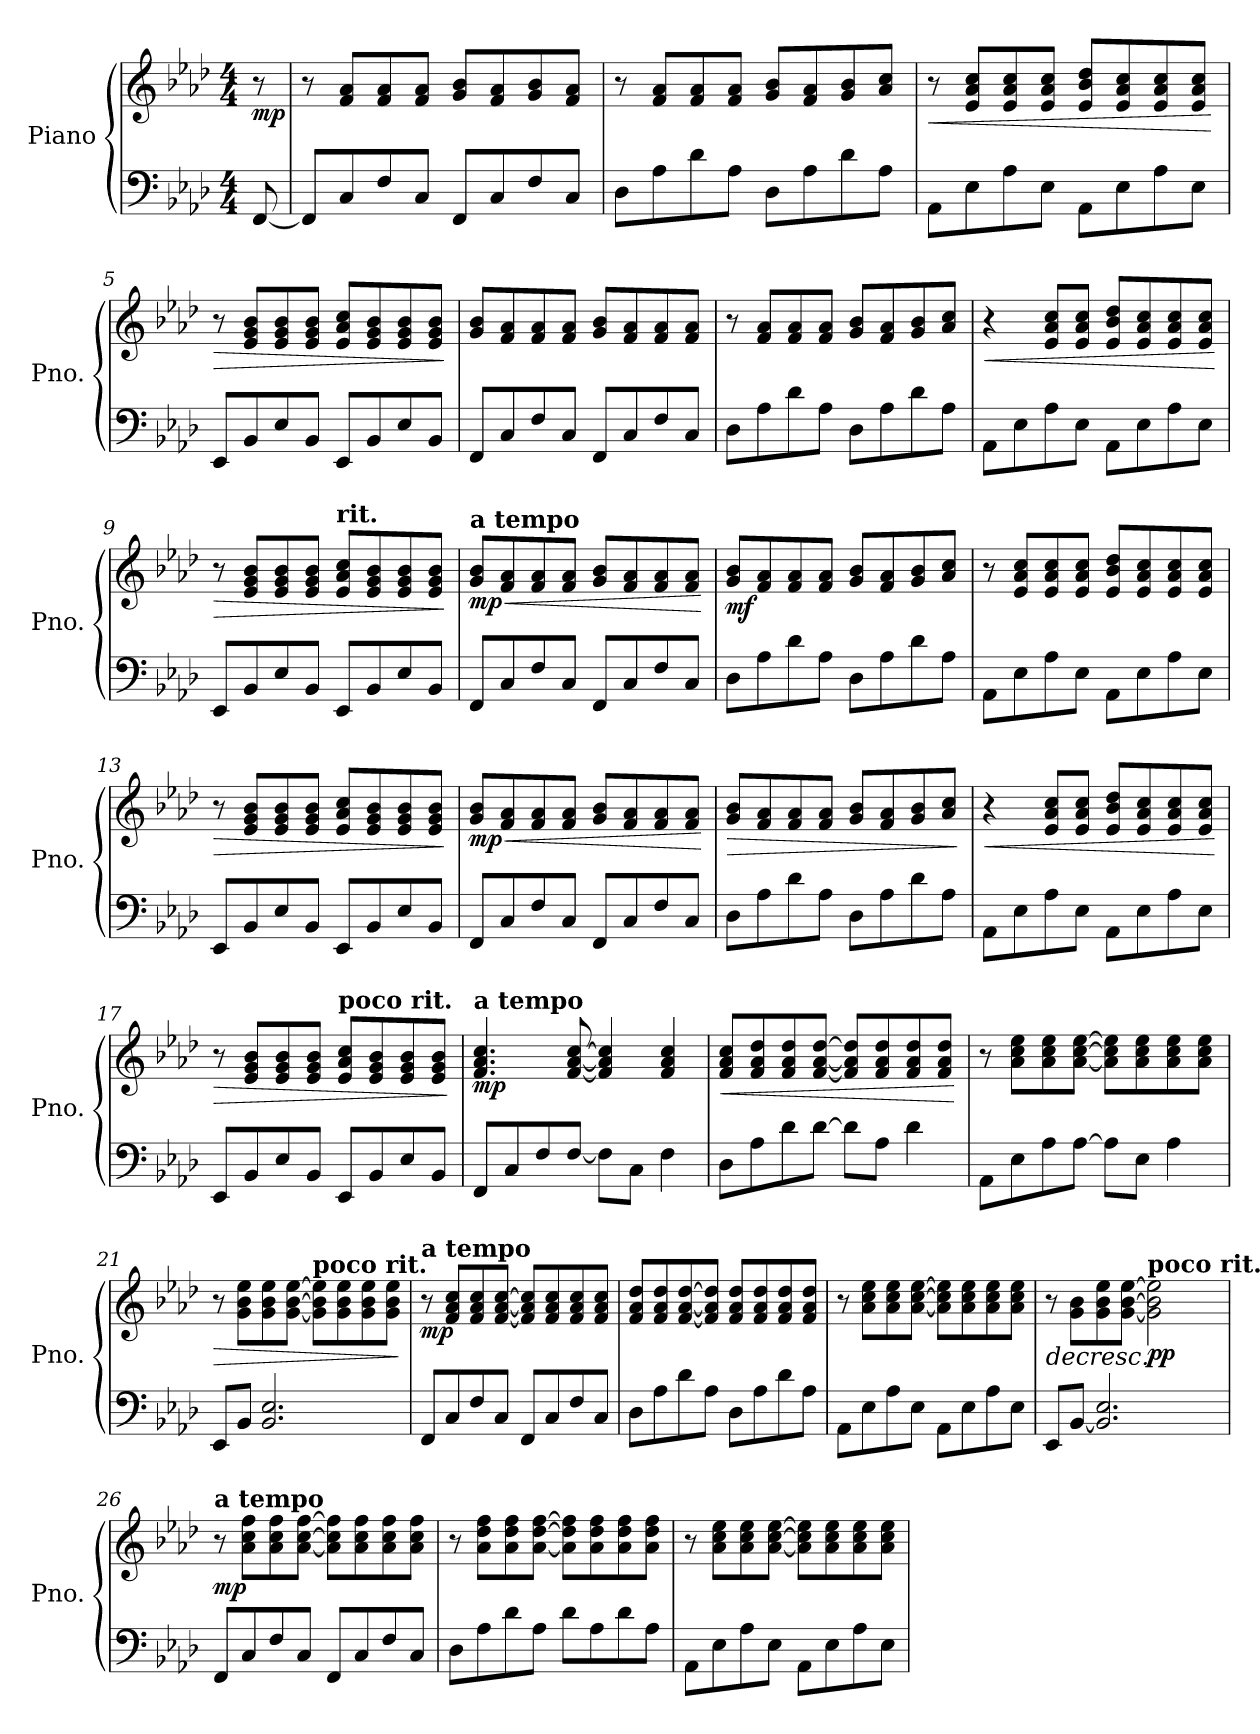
**kern	**kern	**dynam
*part1	*part1	*part1
*staff2	*staff1	*staff1/2
*I"Piano	*	*
*I'Pno.	*	*
*clefF4	*clefG2	*
*k[b-e-a-d-]	*k[b-e-a-d-]	*
*M4/4	*M4/4	*
*MM104	*MM104	*
=1	=1	=1
!	!	!LO:DY:b
[8FF/	8r	mp
=2	=2	=2
8FF/L]	8r	.
8C/	8f/ 8a-/L	.
8F/	8f/ 8a-/	.
8C/J	8f/ 8a-/J	.
8FF/L	8g/ 8b-/L	.
8C/	8f/ 8a-/	.
8F/	8g/ 8b-/	.
8C/J	8f/ 8a-/J	.
=3	=3	=3
8D-\L	8r	.
8A-\	8f/ 8a-/L	.
8d-\	8f/ 8a-/	.
8A-\J	8f/ 8a-/J	.
8D-\L	8g/ 8b-/L	.
8A-\	8f/ 8a-/	.
8d-\	8g/ 8b-/	.
8A-\J	8a-/ 8cc/J	.
=4	=4	=4
!	!	!LO:HP:b
8AA-\L	8r	<
8E-\	8e-/ 8a-/ 8cc/L	.
8A-\	8e-/ 8a-/ 8cc/	.
8E-\J	8e-/ 8a-/ 8cc/J	.
8AA-\L	8e-/ 8b-/ 8dd-/L	.
8E-\	8e-/ 8a-/ 8cc/	.
8A-\	8e-/ 8a-/ 8cc/	.
8E-\J	8e-/ 8a-/ 8cc/J	.
.	.	[
!!LO:LB:g=z
=5	=5	=5
!	!	!LO:HP:b
8EE-/L	8r	>
8BB-/	8e-/ 8g/ 8b-/L	.
8E-/	8e-/ 8g/ 8b-/	.
8BB-/J	8e-/ 8g/ 8b-/J	.
8EE-/L	8e-/ 8a-/ 8cc/L	.
8BB-/	8e-/ 8g/ 8b-/	.
8E-/	8e-/ 8g/ 8b-/	.
8BB-/J	8e-/ 8g/ 8b-/J	.
.	.	]
=6	=6	=6
8FF/L	8g/ 8b-/L	.
8C/	8f/ 8a-/	.
8F/	8f/ 8a-/	.
8C/J	8f/ 8a-/J	.
8FF/L	8g/ 8b-/L	.
8C/	8f/ 8a-/	.
8F/	8f/ 8a-/	.
8C/J	8f/ 8a-/J	.
=7	=7	=7
8D-\L	8r	.
8A-\	8f/ 8a-/L	.
8d-\	8f/ 8a-/	.
8A-\J	8f/ 8a-/J	.
8D-\L	8g/ 8b-/L	.
8A-\	8f/ 8a-/	.
8d-\	8g/ 8b-/	.
8A-\J	8a-/ 8cc/J	.
!!LO:LB:g=z
=8	=8	=8
!	!	!LO:HP:b
8AA-\L	4r	<
8E-\	.	.
8A-\	8e-/ 8a-/ 8cc/L	.
8E-\J	8e-/ 8a-/ 8cc/J	.
8AA-\L	8e-/ 8b-/ 8dd-/L	.
8E-\	8e-/ 8a-/ 8cc/	.
8A-\	8e-/ 8a-/ 8cc/	.
8E-\J	8e-/ 8a-/ 8cc/J	.
.	.	[
=9	=9	=9
!	!	!LO:HP:b
8EE-/L	8r	>
8BB-/	8e-/ 8g/ 8b-/L	.
8E-/	8e-/ 8g/ 8b-/	.
8BB-/J	8e-/ 8g/ 8b-/J	.
!	!LO:TX:a:B:t=rit.	!
8EE-/L	8e-/ 8a-/ 8cc/L	.
8BB-/	8e-/ 8g/ 8b-/	.
8E-/	8e-/ 8g/ 8b-/	.
8BB-/J	8e-/ 8g/ 8b-/J	.
.	.	]
=10	=10	=10
!	!LO:TX:a:B:t=a tempo	!
!	!	!LO:HP:b
!	!	!LO:DY:n=1:b
8FF/L	8g/ 8b-/L	< mp
8C/	8f/ 8a-/	.
8F/	8f/ 8a-/	.
8C/J	8f/ 8a-/J	.
8FF/L	8g/ 8b-/L	.
8C/	8f/ 8a-/	.
8F/	8f/ 8a-/	.
8C/J	8f/ 8a-/J	.
.	.	[
!!LO:LB:g=z
=11	=11	=11
!	!	!LO:DY:b
8D-\L	8g/ 8b-/L	mf
8A-\	8f/ 8a-/	.
8d-\	8f/ 8a-/	.
8A-\J	8f/ 8a-/J	.
8D-\L	8g/ 8b-/L	.
8A-\	8f/ 8a-/	.
8d-\	8g/ 8b-/	.
8A-\J	8a-/ 8cc/J	.
=12	=12	=12
8AA-\L	8r	.
8E-\	8e-/ 8a-/ 8cc/L	.
8A-\	8e-/ 8a-/ 8cc/	.
8E-\J	8e-/ 8a-/ 8cc/J	.
8AA-\L	8e-/ 8b-/ 8dd-/L	.
8E-\	8e-/ 8a-/ 8cc/	.
8A-\	8e-/ 8a-/ 8cc/	.
8E-\J	8e-/ 8a-/ 8cc/J	.
=13	=13	=13
!	!	!LO:HP:b
8EE-/L	8r	>
8BB-/	8e-/ 8g/ 8b-/L	.
8E-/	8e-/ 8g/ 8b-/	.
8BB-/J	8e-/ 8g/ 8b-/J	.
8EE-/L	8e-/ 8a-/ 8cc/L	.
8BB-/	8e-/ 8g/ 8b-/	.
8E-/	8e-/ 8g/ 8b-/	.
8BB-/J	8e-/ 8g/ 8b-/J	.
.	.	]
!!LO:LB:g=z
=14	=14	=14
!	!	!LO:HP:b
!	!	!LO:DY:n=1:b
8FF/L	8g/ 8b-/L	< mp
8C/	8f/ 8a-/	.
8F/	8f/ 8a-/	.
8C/J	8f/ 8a-/J	.
8FF/L	8g/ 8b-/L	.
8C/	8f/ 8a-/	.
8F/	8f/ 8a-/	.
8C/J	8f/ 8a-/J	.
.	.	[
=15	=15	=15
!	!	!LO:HP:b
8D-\L	8g/ 8b-/L	>
8A-\	8f/ 8a-/	.
8d-\	8f/ 8a-/	.
8A-\J	8f/ 8a-/J	.
8D-\L	8g/ 8b-/L	.
8A-\	8f/ 8a-/	.
8d-\	8g/ 8b-/	.
8A-\J	8a-/ 8cc/J	.
.	.	]
=16	=16	=16
!	!	!LO:HP:b
8AA-\L	4r	<
8E-\	.	.
8A-\	8e-/ 8a-/ 8cc/L	.
8E-\J	8e-/ 8a-/ 8cc/J	.
8AA-\L	8e-/ 8b-/ 8dd-/L	.
8E-\	8e-/ 8a-/ 8cc/	.
8A-\	8e-/ 8a-/ 8cc/	.
8E-\J	8e-/ 8a-/ 8cc/J	.
.	.	[
!!LO:PB:g=z
=17	=17	=17
!	!	!LO:HP:b
8EE-/L	8r	>
8BB-/	8e-/ 8g/ 8b-/L	.
8E-/	8e-/ 8g/ 8b-/	.
8BB-/J	8e-/ 8g/ 8b-/J	.
!	!LO:TX:a:B:t=poco rit.	!
8EE-/L	8e-/ 8a-/ 8cc/L	.
8BB-/	8e-/ 8g/ 8b-/	.
8E-/	8e-/ 8g/ 8b-/	.
8BB-/J	8e-/ 8g/ 8b-/J	.
.	.	]
=18	=18	=18
!	!LO:TX:a:B:t=a tempo	!
!	!	!LO:DY:b
8FF/L	4.f/ 4.a-/ 4.cc/	mp
8C/	.	.
8F/	.	.
[8F/J	[8f/ [8a-/ [8cc/	.
8F\L]	4f/] 4a-/] 4cc/]	.
8C\J	.	.
4F\	4f/ 4a-/ 4cc/	.
=19	=19	=19
!	!	!LO:HP:b
8D-\L	8f/ 8a-/ 8cc/L	<
8A-\	8f/ 8a-/ 8dd-/	.
8d-\	8f/ 8a-/ 8dd-/	.
[8d-\J	[8f/ [8a-/ [8dd-/J	.
8d-\L]	8f/] 8a-/] 8dd-/]L	.
8A-\J	8f/ 8a-/ 8dd-/	.
4d-\	8f/ 8a-/ 8dd-/	.
.	8f/ 8a-/ 8dd-/J	.
.	.	[
!!LO:LB:g=z
=20	=20	=20
8AA-\L	8r	.
8E-\	8a-\ 8cc\ 8ee-\L	.
8A-\	8a-\ 8cc\ 8ee-\	.
[8A-\J	[8a-\ [8cc\ [8ee-\J	.
8A-\L]	8a-\] 8cc\] 8ee-\]L	.
8E-\J	8a-\ 8cc\ 8ee-\	.
4A-\	8a-\ 8cc\ 8ee-\	.
.	8a-\ 8cc\ 8ee-\J	.
=21	=21	=21
!	!	!LO:HP:b
8EE-/L	8r	>
8BB-/J	8g\ 8b-\ 8ee-\L	.
2.BB-/ 2.E-/	8g\ 8b-\ 8ee-\	.
.	[8g\ [8b-\ [8ee-\J	.
!	!LO:TX:a:B:t=poco rit.	!
.	8g\] 8b-\] 8ee-\]L	.
.	8g\ 8b-\ 8ee-\	.
.	8g\ 8b-\ 8ee-\	.
.	8g\ 8b-\ 8ee-\J	.
.	.	]
=22	=22	=22
!	!LO:TX:a:B:t=a tempo	!
!	!	!LO:DY:b
8FF/L	8r	mp
8C/	8f/ 8a-/ 8cc/L	.
8F/	8f/ 8a-/ 8cc/	.
8C/J	[8f/ [8a-/ [8cc/J	.
8FF/L	8f/] 8a-/] 8cc/]L	.
8C/	8f/ 8a-/ 8cc/	.
8F/	8f/ 8a-/ 8cc/	.
8C/J	8f/ 8a-/ 8cc/J	.
!!LO:LB:g=z
=23	=23	=23
8D-\L	8f/ 8a-/ 8dd-/L	.
8A-\	8f/ 8a-/ 8dd-/	.
8d-\	[8f/ [8a-/ [8dd-/	.
8A-\J	8f/] 8a-/] 8dd-/]J	.
8D-\L	8f/ 8a-/ 8dd-/L	.
8A-\	8f/ 8a-/ 8dd-/	.
8d-\	8f/ 8a-/ 8dd-/	.
8A-\J	8f/ 8a-/ 8dd-/J	.
=24	=24	=24
8AA-\L	8r	.
8E-\	8a-\ 8cc\ 8ee-\L	.
8A-\	8a-\ 8cc\ 8ee-\	.
8E-\J	[8a-\ [8cc\ [8ee-\J	.
8AA-\L	8a-\] 8cc\] 8ee-\]L	.
8E-\	8a-\ 8cc\ 8ee-\	.
8A-\	8a-\ 8cc\ 8ee-\	.
8E-\J	8a-\ 8cc\ 8ee-\J	.
=25	=25	=25
!	!	!LO:HP:b
8EE-/L	8r	>
[8BB-/J	8g\ 8b-\L	.
2.BB-/] 2.E-/	8g\ 8b-\ 8ee-\	.
.	[8g\ [8b-\ [8ee-\J	.
!	!LO:TX:a:B:t=poco rit.	!
!	!	!LO:DY:b
.	2g\] 2b-\] 2ee-\]	pp
.	.	]
!!LO:LB:g=z
=26	=26	=26
!	!LO:TX:a:B:t=a tempo	!
!	!	!LO:DY:b
8FF/L	8r	mp
8C/	8a-\ 8cc\ 8ff\L	.
8F/	8a-\ 8cc\ 8ff\	.
8C/J	[8a-\ [8cc\ [8ff\J	.
8FF/L	8a-\] 8cc\] 8ff\]L	.
8C/	8a-\ 8cc\ 8ff\	.
8F/	8a-\ 8cc\ 8ff\	.
8C/J	8a-\ 8cc\ 8ff\J	.
=27	=27	=27
8D-\L	8r	.
8A-\	8a-\ 8dd-\ 8ff\L	.
8d-\	8a-\ 8dd-\ 8ff\	.
8A-\J	[8a-\ [8dd-\ [8ff\J	.
8d-\L	8a-\] 8dd-\] 8ff\]L	.
8A-\	8a-\ 8dd-\ 8ff\	.
8d-\	8a-\ 8dd-\ 8ff\	.
8A-\J	8a-\ 8dd-\ 8ff\J	.
=28	=28	=28
8AA-\L	8r	.
8E-\	8a-\ 8cc\ 8ee-\L	.
8A-\	8a-\ 8cc\ 8ee-\	.
8E-\J	[8a-\ [8cc\ [8ee-\J	.
8AA-\L	8a-\] 8cc\] 8ee-\]L	.
8E-\	8a-\ 8cc\ 8ee-\	.
8A-\	8a-\ 8cc\ 8ee-\	.
8E-\J	8a-\ 8cc\ 8ee-\J	.
=	=	=
*-	*-	*-
